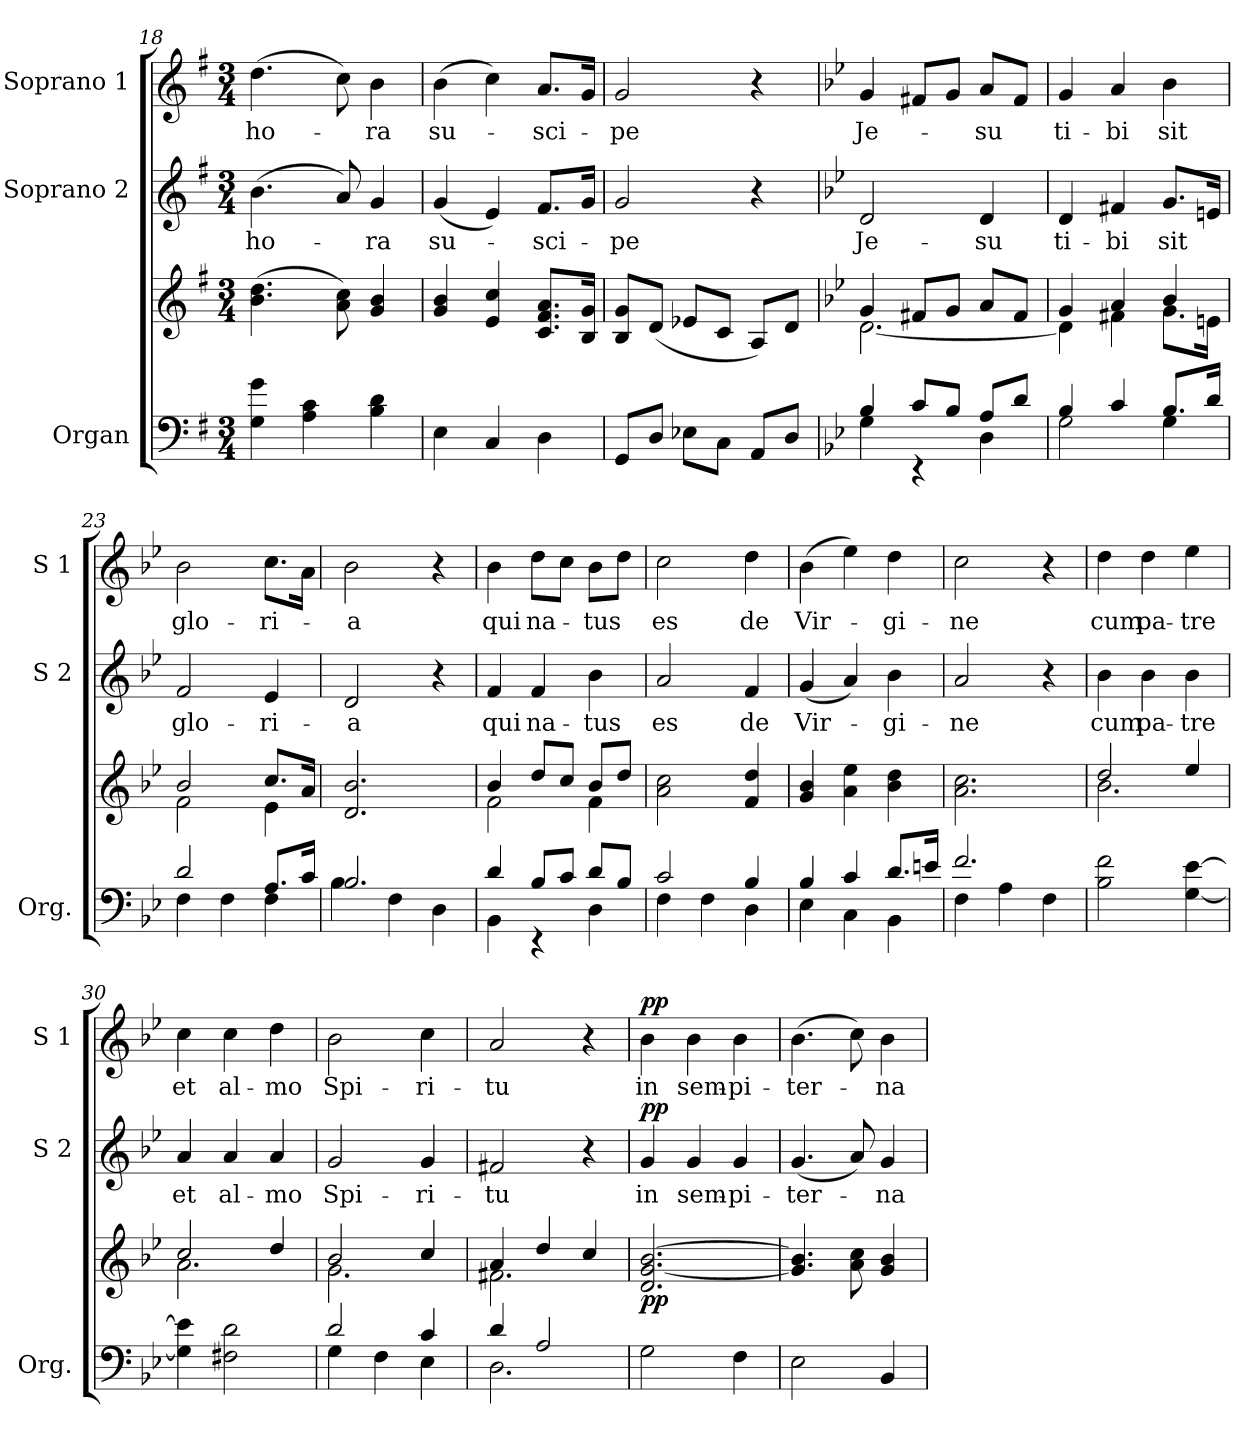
**kern	**kern	**dynam	**kern	**text	**dynam	**kern	**text	**dynam
*part3	*part3	*part3	*part2	*part2	*part2	*part1	*part1	*part1
*staff4	*staff3	*staff3/4	*staff2	*staff2	*staff2	*staff1	*staff1	*staff1
*I"Organ	*	*	*I"Soprano 2	*	*	*I"Soprano 1	*	*
*I'Org.	*	*	*I'S 2	*	*	*I'S 1	*	*
*clefF4	*clefG2	*	*clefG2	*	*	*clefG2	*	*
*k[f#]	*k[f#]	*	*k[f#]	*	*	*k[f#]	*	*
*G:	*G:	*	*G:	*	*	*G:	*	*
*M3/4	*M3/4	*	*M3/4	*	*	*M3/4	*	*
=18	=18	=18	=18	=18	=18	=18	=18	=18
!	!	!	!	!LO:LY:b	!	!	!LO:LY:b	!
4G\ 4g\	(>4.b\ 4.dd\	.	(>4.b\	ho-	.	(>4.dd\	ho-	.
4A\ 4c\	.	.	.	.	.	.	.	.
.	8a\ 8cc\)	.	8a/)	.	.	8cc\)	.	.
!	!	!	!	!LO:LY:b	!	!	!LO:LY:b	!
4B\ 4d\	4g/ 4b/	.	4g/	-ra	.	4b\	-ra	.
=19	=19	=19	=19	=19	=19	=19	=19	=19
!	!	!	!	!LO:LY:b	!	!	!LO:LY:b	!
4E\	4g/ 4b/	.	(<4g/	su-	.	(>4b\	su-	.
4C/	4e/ 4cc/	.	4e/)	.	.	4cc\)	.	.
!	!	!	!	!LO:LY:b	!	!	!LO:LY:b	!
4D\	8.c/ 8.f#/ 8.a/L	.	8.f#/L	-sci-	.	8.a/L	-sci-	.
.	16B/ 16g/Jk	.	16g/Jk	.	.	16g/Jk	.	.
=20	=20	=20	=20	=20	=20	=20	=20	=20
!	!	!	!	!LO:LY:b	!	!	!LO:LY:b	!
8GG/L	8B/ 8g/L	.	2g/	-pe	.	2g/	-pe	.
8D/J	(<8d/J	.	.	.	.	.	.	.
8E-X\L	8e-X/L	.	.	.	.	.	.	.
8C\J	8c/J	.	.	.	.	.	.	.
8AA/L	8A/L)	.	4r	.	.	4r	.	.
8D/J	8d/J	.	.	.	.	.	.	.
=21	=21	=21	=21	=21	=21	=21	=21	=21
*k[b-e-]	*k[b-e-]	*	*k[b-e-]	*	*	*k[b-e-]	*	*
*g:	*g:	*	*g:	*	*	*g:	*	*
*^	*^	*	*	*	*	*	*	*
!	!	!	!	!	!	!LO:LY:b	!	!	!LO:LY:b	!
4B-/	4G\	4g/	[<2.d\	.	2d/	Je-	.	4g/	Je-	.
8c/L	4rEE	8f#X/L	.	.	.	.	.	8f#X/L	.	.
8B-/J	.	8g/J	.	.	.	.	.	8g/J	.	.
!	!	!	!	!	!	!LO:LY:b	!	!	!LO:LY:b	!
8A/L	4D\	8a/L	.	.	4d/	-su	.	8a/L	-su	.
8d/J	.	8f#/J	.	.	.	.	.	8f#/J	.	.
=22	=22	=22	=22	=22	=22	=22	=22	=22	=22	=22
!	!	!	!	!	!	!LO:LY:b	!	!	!LO:LY:b	!
4B-/	2G\	4g/	4d\]	.	4d/	ti-	.	4g/	ti-	.
!	!	!	!	!	!	!LO:LY:b	!	!	!LO:LY:b	!
4c/	.	4a/	4f#X\	.	4f#X/	-bi	.	4a/	-bi	.
!	!	!	!	!	!	!LO:LY:b	!	!	!LO:LY:b	!
8.B-/L	4G\	4b-/	8.g\L	.	8.g/L	sit	.	4b-\	sit	.
16d/Jk	.	.	16en\Jk	.	16en/Jk	.	.	.	.	.
=23	=23	=23	=23	=23	=23	=23	=23	=23	=23	=23
!	!	!	!	!	!	!LO:LY:b	!	!	!LO:LY:b	!
2d/	4F\	2b-/	2f\	.	2f/	glo-	.	2b-\	glo-	.
.	4F\	.	.	.	.	.	.	.	.	.
!	!	!	!	!	!	!LO:LY:b	!	!	!LO:LY:b	!
8.A/L	4F\	8.cc/L	4e-\	.	4e-/	-ri-	.	8.cc\L	-ri-	.
16c/Jk	.	16a/Jk	.	.	.	.	.	16a\Jk	.	.
*	*	*v	*v	*	*	*	*	*	*	*
=24	=24	=24	=24	=24	=24	=24	=24	=24	=24
!	!	!	!	!	!LO:LY:b	!	!	!LO:LY:b	!
2.B-/	4B-\	2.d/ 2.b-/	.	2d/	-a	.	2b-\	-a	.
.	4F\	.	.	.	.	.	.	.	.
.	4D\	.	.	4r	.	.	4r	.	.
!!LO:PB:g=z
=25	=25	=25	=25	=25	=25	=25	=25	=25	=25
*	*	*^	*	*	*	*	*	*	*
!	!	!	!	!	!	!LO:LY:b	!	!	!LO:LY:b	!
4d/	4BB-\	4b-/	2f\	.	4f/	qui	.	4b-\	qui	.
!	!	!	!	!	!	!LO:LY:b	!	!	!LO:LY:b	!
8B-/L	4rEE	8dd/L	.	.	4f/	na-	.	8dd\L	na-	.
8c/J	.	8cc/J	.	.	.	.	.	8cc\J	.	.
!	!	!	!	!	!	!LO:LY:b	!	!	!LO:LY:b	!
8d/L	4D\	8b-/L	4f\	.	4b-\	-tus	.	8b-\L	-tus	.
8B-/J	.	8dd/J	.	.	.	.	.	8dd\J	.	.
*	*	*v	*v	*	*	*	*	*	*	*
=26	=26	=26	=26	=26	=26	=26	=26	=26	=26
!	!	!	!	!	!LO:LY:b	!	!	!LO:LY:b	!
2c/	4F\	2a\ 2cc\	.	2a/	es	.	2cc\	es	.
.	4F\	.	.	.	.	.	.	.	.
!	!	!	!	!	!LO:LY:b	!	!	!LO:LY:b	!
4B-/	4D\	4f/ 4dd/	.	4f/	de	.	4dd\	de	.
=27	=27	=27	=27	=27	=27	=27	=27	=27	=27
!	!	!	!	!	!LO:LY:b	!	!	!LO:LY:b	!
4B-/	4E-\	4g/ 4b-/	.	(<4g/	Vir-	.	(>4b-\	Vir-	.
4c/	4C\	4a\ 4ee-\	.	4a/)	.	.	4ee-\)	.	.
!	!	!	!	!	!LO:LY:b	!	!	!LO:LY:b	!
8.d/L	4BB-\	4b-\ 4dd\	.	4b-\	-gi-	.	4dd\	-gi-	.
16en/Jk	.	.	.	.	.	.	.	.	.
=28	=28	=28	=28	=28	=28	=28	=28	=28	=28
!	!	!	!	!	!LO:LY:b	!	!	!LO:LY:b	!
2.f/	4F\	2.a\ 2.cc\	.	2a/	-ne	.	2cc\	-ne	.
.	4A\	.	.	.	.	.	.	.	.
.	4F\	.	.	4r	.	.	4r	.	.
=29	=29	=29	=29	=29	=29	=29	=29	=29	=29
*	*	*^	*	*	*	*	*	*	*
!	!	!	!	!	!	!LO:LY:b	!	!	!LO:LY:b	!
*v	*v	*	*	*	*	*	*	*	*	*
2B-\ 2f\	2dd/	2.b-\	.	4b-\	cum	.	4dd\	cum	.
!	!	!	!	!	!LO:LY:b	!	!	!LO:LY:b	!
.	.	.	.	4b-\	pa-	.	4dd\	pa-	.
!	!	!	!	!	!LO:LY:b	!	!	!LO:LY:b	!
[4G\ [4e-\	4ee-/	.	.	4b-\	-tre	.	4ee-\	-tre	.
=30	=30	=30	=30	=30	=30	=30	=30	=30	=30
!	!	!	!	!	!LO:LY:b	!	!	!LO:LY:b	!
4G\] 4e-\]	2cc/	2.a\	.	4a/	et	.	4cc\	et	.
!	!	!	!	!	!LO:LY:b	!	!	!LO:LY:b	!
2F#X\ 2d\	.	.	.	4a/	al-	.	4cc\	al-	.
!	!	!	!	!	!LO:LY:b	!	!	!LO:LY:b	!
.	4dd/	.	.	4a/	-mo	.	4dd\	-mo	.
=31	=31	=31	=31	=31	=31	=31	=31	=31	=31
*^	*	*	*	*	*	*	*	*	*
!	!	!	!	!	!	!LO:LY:b	!	!	!LO:LY:b	!
2d/	4G\	2b-/	2.g\	.	2g/	Spi-	.	2b-\	Spi-	.
.	4F\	.	.	.	.	.	.	.	.	.
!	!	!	!	!	!	!LO:LY:b	!	!	!LO:LY:b	!
4c/	4E-\	4cc/	.	.	4g/	-ri-	.	4cc\	-ri-	.
=32	=32	=32	=32	=32	=32	=32	=32	=32	=32	=32
!	!	!	!	!	!	!LO:LY:b	!	!	!LO:LY:b	!
4d/	2.D\	4a/	2.f#X\	.	2f#X/	-tu	.	2a/	-tu	.
2A/	.	4dd/	.	.	.	.	.	.	.	.
.	.	4cc/	.	.	4r	.	.	4r	.	.
*v	*v	*	*	*	*	*	*	*	*	*
*	*v	*v	*	*	*	*	*	*	*
!!LO:LB:g=z
=33	=33	=33	=33	=33	=33	=33	=33	=33
!	!	!LO:DY:b	!	!LO:LY:b	!LO:DY:a	!	!LO:LY:b	!LO:DY:a
2G\	2.d/ [2.g/ [2.b-/	pp	4g/	in	pp	4b-\	in	pp
!	!	!	!	!LO:LY:b	!	!	!LO:LY:b	!
.	.	.	4g/	sem-	.	4b-\	sem-	.
!	!	!	!	!LO:LY:b	!	!	!LO:LY:b	!
4F\	.	.	4g/	-pi-	.	4b-\	-pi-	.
=34	=34	=34	=34	=34	=34	=34	=34	=34
!	!	!	!	!LO:LY:b	!	!	!LO:LY:b	!
2E-\	4.g/] 4.b-/]	.	(<4.g/	-ter-	.	(>4.b-\	-ter-	.
.	8a\ 8cc\	.	8a/)	.	.	8cc\)	.	.
!	!	!	!	!LO:LY:b	!	!	!LO:LY:b	!
4BB-/	4g/ 4b-/	.	4g/	-na	.	4b-\	-na	.
=	=	=	=	=	=	=	=	=
*-	*-	*-	*-	*-	*-	*-	*-	*-
